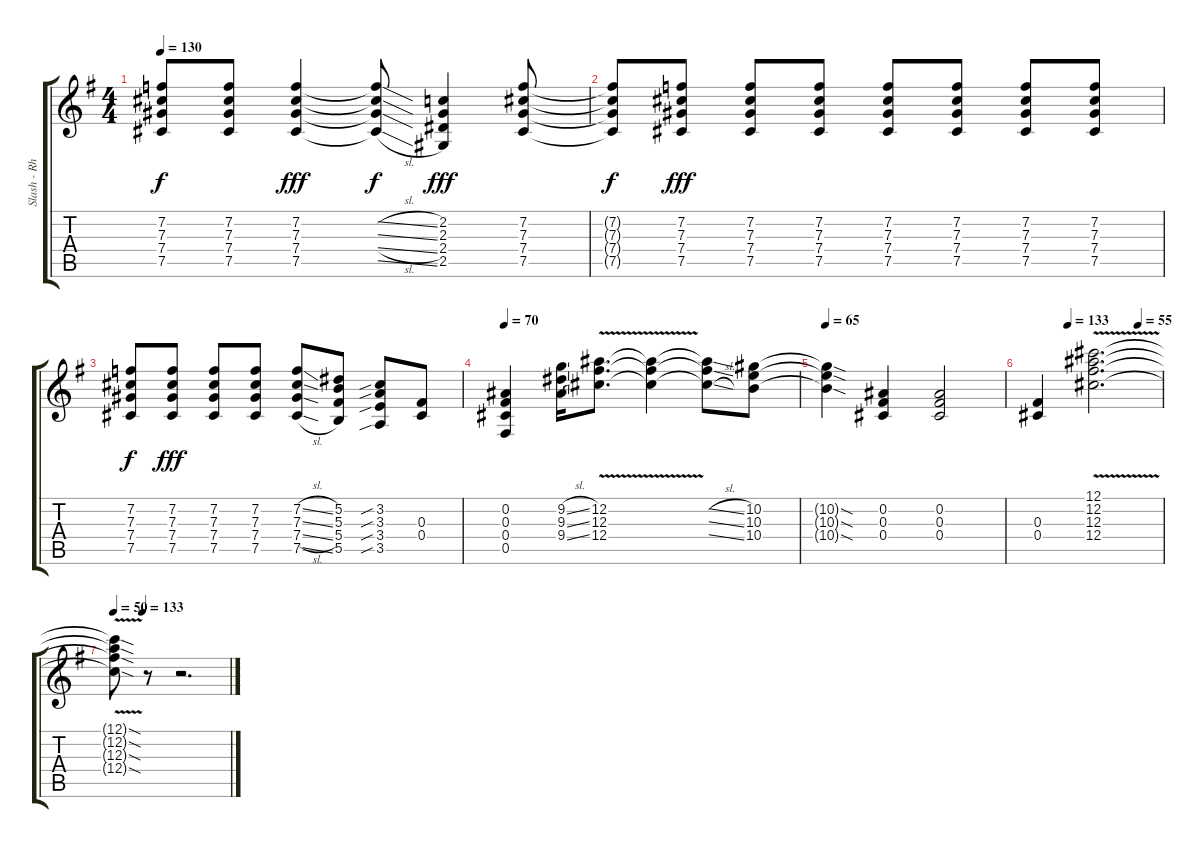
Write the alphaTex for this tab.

\track ("Slash - Rhytm Guitar" "Slash - Rh") {instrument distortionguitar}
\staff {score tabs}
\tuning (Db4 Bb3 Gb3 Db3 Gb2 Db2) {hide}
\ts (4 4)
\tempo 130
\clef g2
\ks g
(7.2{t} 7.3{t} 7.4{t} 7.5{t}).8{dy f} (7.2 7.3 7.4 7.5).8 (7.2 7.3 7.4 7.5).4{dy fff} (7.2{sl t} 7.3{sl t} 7.4{sl t} 7.5{sl t}).8{dy f} (2.2 2.3 2.4 2.5).4{dy fff} (7.2 7.3 7.4 7.5).8 |
(7.2{t} 7.3{t} 7.4{t} 7.5{t}).8{dy f} (7.2 7.3 7.4 7.5).8{dy fff} (7.2 7.3 7.4 7.5).8 (7.2 7.3 7.4 7.5).8 (7.2 7.3 7.4 7.5).8 (7.2 7.3 7.4 7.5).8 (7.2 7.3 7.4 7.5).8 (7.2 7.3 7.4 7.5).8 |
(7.2 7.3 7.4 7.5).8{dy f} (7.2 7.3 7.4 7.5).8{dy fff} (7.2 7.3 7.4 7.5).8 (7.2 7.3 7.4 7.5).8 (7.2{sl} 7.3{sl} 7.4{sl} 7.5{sl}).8 (5.2 5.3 5.4 5.5).8 (3.2{sib} 3.3{sib} 3.4{sib} 3.5{sib}).8 (0.3 0.4).8 |
\tempo 70
(0.2 0.3 0.4 0.5).4 (9.2{sl} 9.3{sl} 9.4{sl}).16 (12.2{v} 12.3{v} 12.4{v}).8{d} (12.2{t} 12.3{t} 12.4{t}).4 (12.2{sl t} 12.3{sl t} 12.4{sl t}).8 (10.2 10.3 10.4).8 |
\tempo 65
(10.2{sod t} 10.3{sod t} 10.4{sod t}).4 (0.2 0.3 0.4).4 (0.2 0.3 0.4).2 |
\tempo (133 0.25)
\tempo (55 0.8125)
(0.3 0.4).4 (12.1{v} 12.2{v} 12.3{v} 12.4{v}).2{d} |
\tempo 50
\tempo (133 0.25)
(12.1{sod t} 12.2{sod t} 12.3{sod t} 12.4{sod t}).8 r.8 r.2{d}
